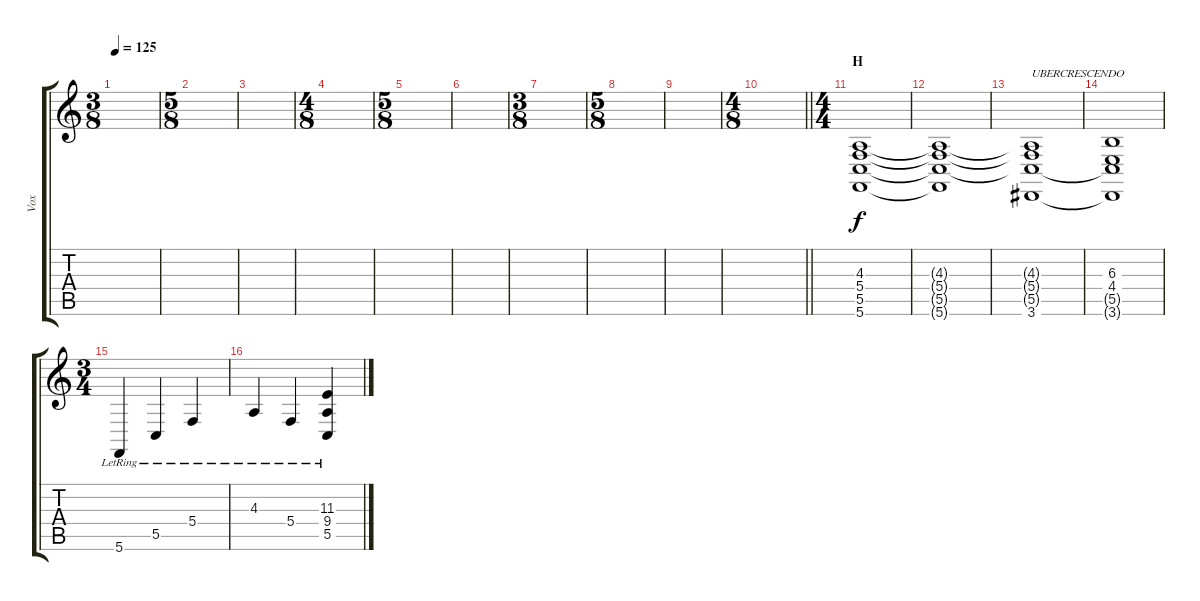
\track ("Vox" "Vox") {instrument lead2sawtooth}
\staff {score tabs}
\tuning (D4 A3 F3 C3 G2 C2) {hide}
\ts (3 8)
\tempo 125
\clef g2
\ks c
|
\ts (5 8)
|
|
\ts (4 8)
|
\ts (5 8)
|
|
\ts (3 8)
|
\ts (5 8)
|
|
\ts (4 8)
\barLineRight lightlight
|
\ts (4 4)
\section ("" "H")
(4.3 5.4 5.5 5.6).1{volume 10 instrument drawbarorgan} |
(4.3{t} 5.4{t} 5.5{t} 5.6{t}).1 |
(4.3{t} 5.4{t} 5.5{t} 3.6).1{txt "UBERCRESCENDO" volume 16} |
(6.3 4.4 5.5{t} 3.6{t}).1 |
\ts (3 4)
5.6{lr}.4{instrument electricpiano1} 5.5{lr}.4 5.4{lr}.4 |
4.3{lr}.4 5.4{lr}.4 (11.3{lr} 9.4{lr} 5.5{lr}).4
